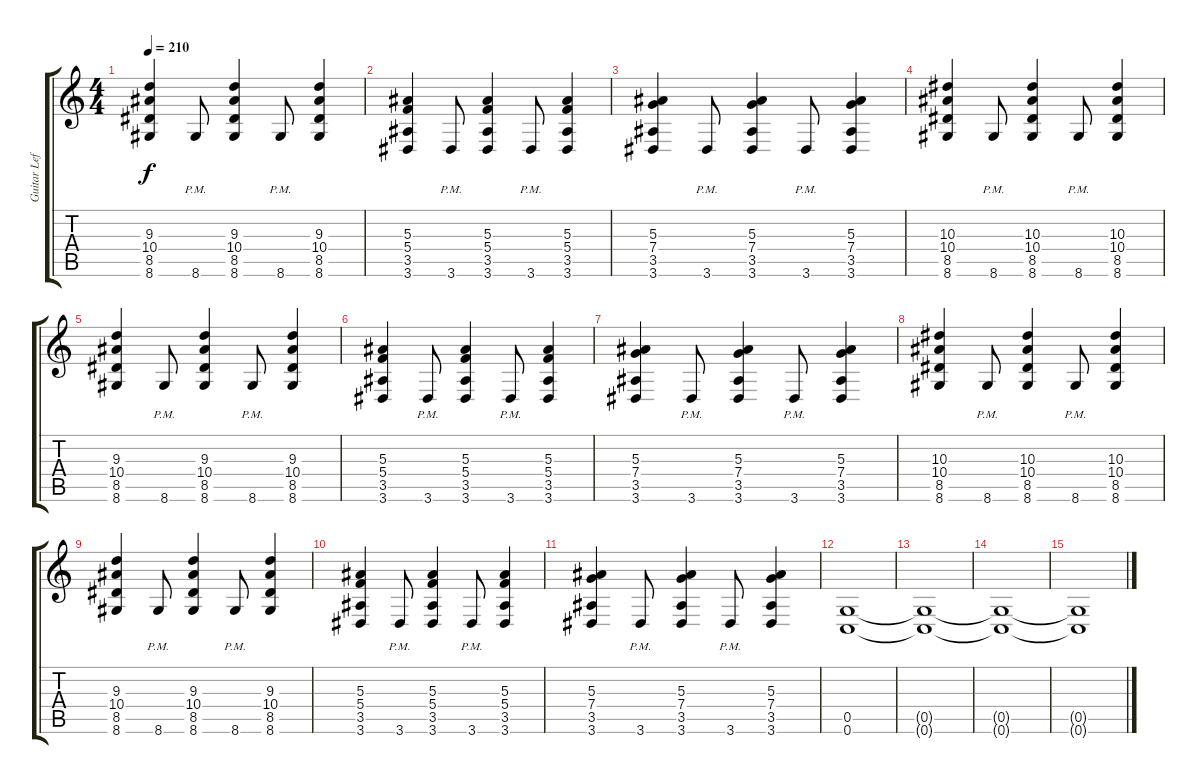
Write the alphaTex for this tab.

\track ("Guitar Left" "Guitar Lef") {instrument distortionguitar}
\staff {score tabs}
\tuning (D4 A3 F3 C3 G2 C2) {hide}
\ts (4 4)
\tempo 210
\clef g2
\ks c
(9.3 10.4 8.5 8.6).4{dy f} 8.6{pm}.8 (9.3 10.4 8.5 8.6).4 8.6{pm}.8 (9.3 10.4 8.5 8.6).4 |
(5.3 5.4 3.5 3.6).4 3.6{pm}.8 (5.3 5.4 3.5 3.6).4 3.6{pm}.8 (5.3 5.4 3.5 3.6).4 |
(5.3 7.4 3.5 3.6).4 3.6{pm}.8 (5.3 7.4 3.5 3.6).4 3.6{pm}.8 (5.3 7.4 3.5 3.6).4 |
(10.3 10.4 8.5 8.6).4 8.6{pm}.8 (10.3 10.4 8.5 8.6).4 8.6{pm}.8 (10.3 10.4 8.5 8.6).4 |
(9.3 10.4 8.5 8.6).4 8.6{pm}.8 (9.3 10.4 8.5 8.6).4 8.6{pm}.8 (9.3 10.4 8.5 8.6).4 |
(5.3 5.4 3.5 3.6).4 3.6{pm}.8 (5.3 5.4 3.5 3.6).4 3.6{pm}.8 (5.3 5.4 3.5 3.6).4 |
(5.3 7.4 3.5 3.6).4 3.6{pm}.8 (5.3 7.4 3.5 3.6).4 3.6{pm}.8 (5.3 7.4 3.5 3.6).4 |
(10.3 10.4 8.5 8.6).4 8.6{pm}.8 (10.3 10.4 8.5 8.6).4 8.6{pm}.8 (10.3 10.4 8.5 8.6).4 |
(9.3 10.4 8.5 8.6).4 8.6{pm}.8 (9.3 10.4 8.5 8.6).4 8.6{pm}.8 (9.3 10.4 8.5 8.6).4 |
(5.3 5.4 3.5 3.6).4 3.6{pm}.8 (5.3 5.4 3.5 3.6).4 3.6{pm}.8 (5.3 5.4 3.5 3.6).4 |
(5.3 7.4 3.5 3.6).4 3.6{pm}.8 (5.3 7.4 3.5 3.6).4 3.6{pm}.8 (5.3 7.4 3.5 3.6).4 |
(0.5 0.6).1 |
(0.5{t} 0.6{t}).1 |
(0.5{t} 0.6{t}).1 |
(0.5{t} 0.6{t}).1
